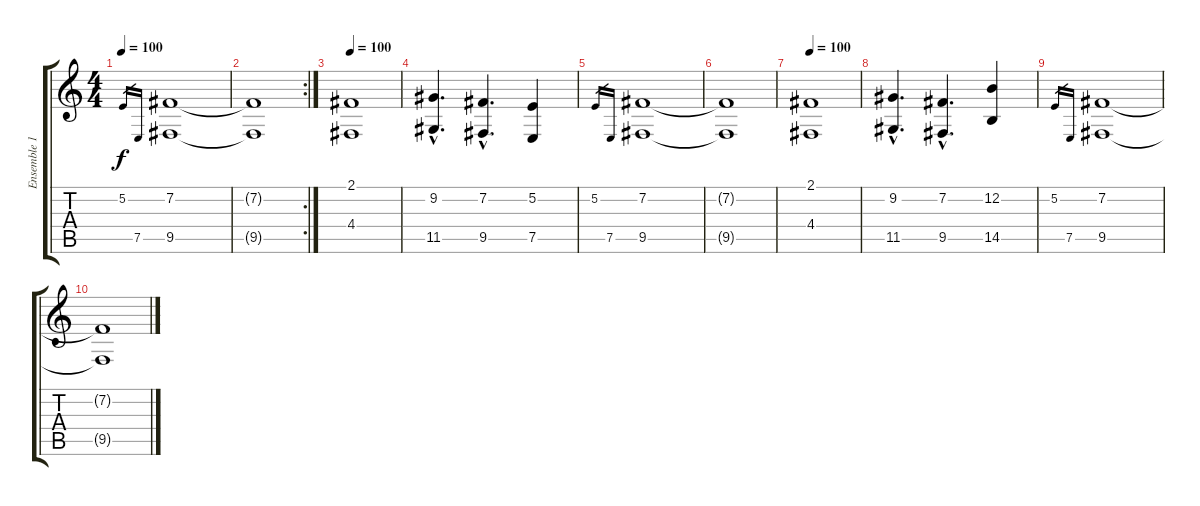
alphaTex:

\track ("Ensemble 1" "Ensemble 1") {instrument stringensemble1}
\staff {score tabs}
\tuning (E4 B3 G3 D3 A2 E2) {hide}
\ts (4 4)
\tempo 100
\clef g2
\ks c
5.2.16{gr dy f} 7.5.16{gr} (7.2 9.5).1 |
\rc 2
(7.2{t} 9.5{t}).1 |
\tempo 100
(2.1 4.4).1{volume 5} |
(9.2{hac} 11.5{hac}).4{d} (7.2{hac} 9.5{hac}).4{d} (5.2 7.5).4 |
5.2.16{gr} 7.5.16{gr} (7.2 9.5).1 |
(7.2{t} 9.5{t}).1 |
\tempo 100
(2.1 4.4).1{volume 0} |
(9.2{hac} 11.5{hac}).4{d} (7.2{hac} 9.5{hac}).4{d} (12.2 14.5).4 |
5.2.16{gr} 7.5.16{gr} (7.2 9.5).1 |
(7.2{t} 9.5{t}).1
